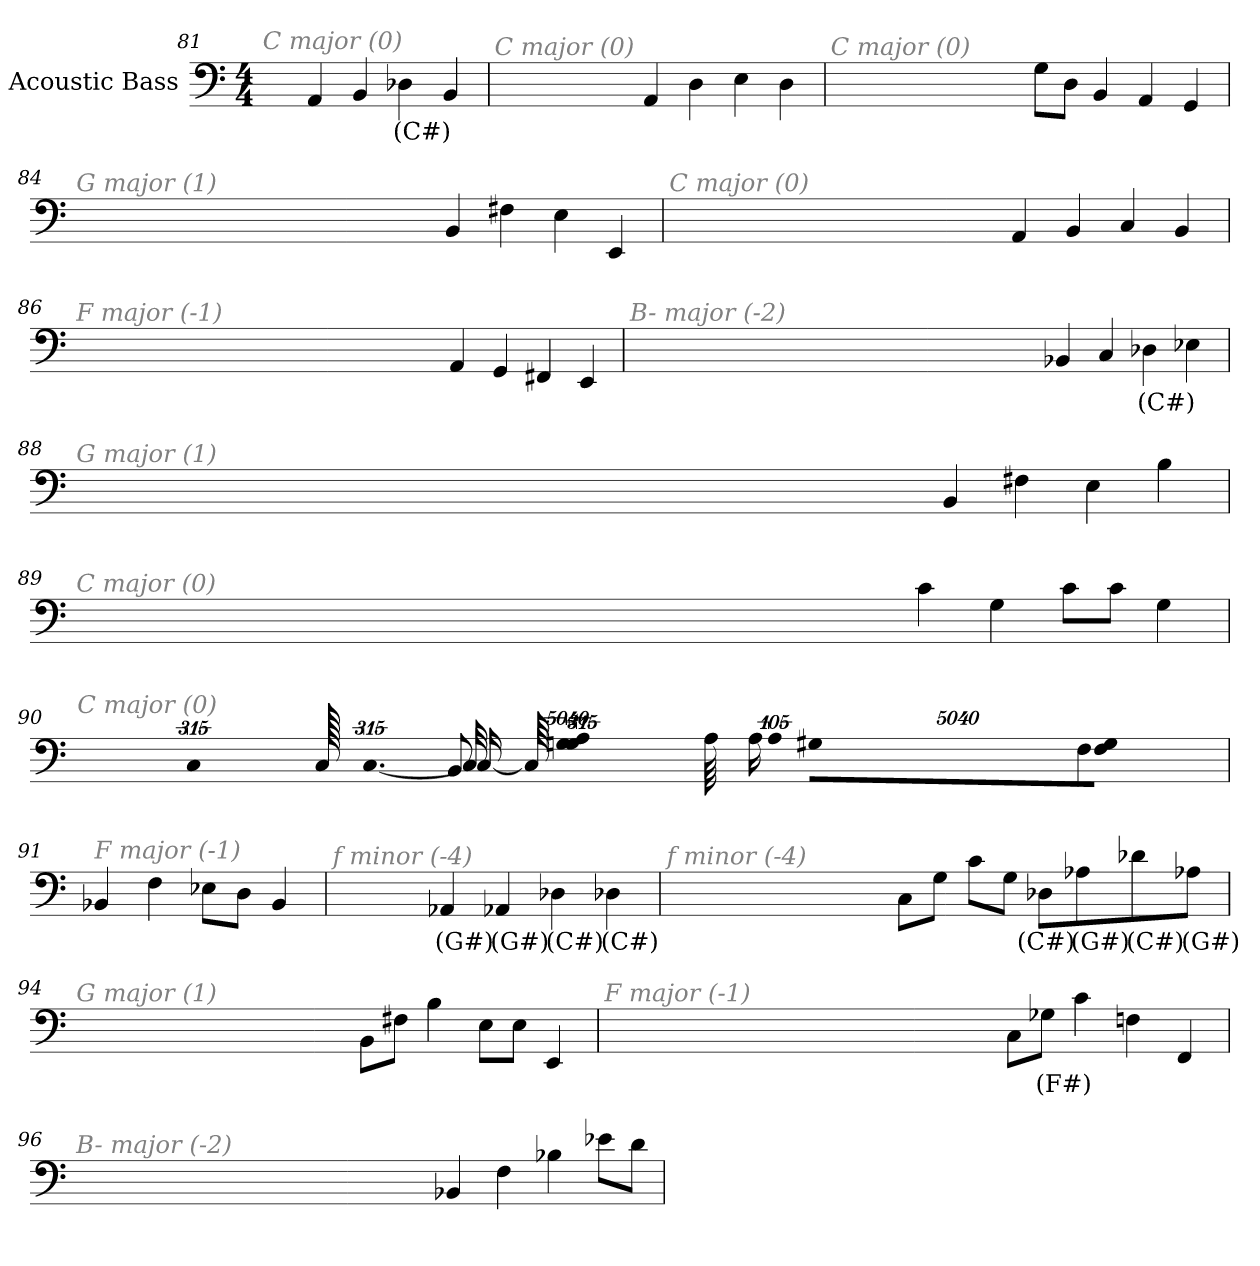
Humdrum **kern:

**kern	**text
*part1	*part1
*staff1	*staff1
*I"Acoustic Bass	*
*clefF4	*
*ITrd7c12	*
*k[]	*
*C:	*
*M4/4	*
=81	=81
!LO:TX:i:color=#808080:t=C major (0)	!
4AAA	.
4BBB	.
4DD-Xi	(C#)
4BBB	.
=82	=82
!LO:TX:i:color=#808080:t=C major (0)	!
4AAA	.
4DD	.
4EE	.
4DD	.
=83	=83
!LO:TX:i:color=#808080:t=C major (0)	!
8GGL	.
8DDJ	.
4BBB	.
4AAA	.
4GGG	.
=84	=84
!LO:TX:i:color=#808080:t=G major (1)	!
4BBB	.
4FF#X	.
4EE	.
4EEE	.
=85	=85
!LO:TX:i:color=#808080:t=C major (0)	!
4AAA	.
4BBB	.
4CC	.
4BBB	.
=86	=86
!LO:TX:i:color=#808080:t=F major (-1)	!
4AAA	.
4GGG	.
4FFF#Xj	.
4EEE	.
=87	=87
!LO:TX:i:color=#808080:t=B- major (-2)	!
4BBB-X	.
4CC	.
4DD-Xi	(C#)
4EE-X	.
=88	=88
!LO:TX:i:color=#808080:t=G major (1)	!
4BBB	.
4FF#X	.
4EE	.
4BB	.
=89	=89
!LO:TX:i:color=#808080:t=C major (0)	!
4C	.
4GG	.
8CL	.
8CJ	.
4GG	.
=90	=90
!LO:TX:i:color=#808080:t=C major (0)	!
4FF	.
!LO:N:vis=8	!
40320%3347FFL	.
!LO:N:vis=8	!
40320%3347GG	.
!LO:N:vis=8	!
40320%3347GG#XJ	.
!LO:N:vis=1024	!
[13440%13AAL	.
16AAL_	.
64AAL_	.
!LO:N:vis=256	!
20160%79AAL]	.
!LO:N:vis=8	!
40320%3347GG#	.
!LO:N:vis=8	!
40320%3347GGnJ	.
[16CCL	.
64CCL_	.
!LO:N:vis=256.	!
10080%59CCL_	.
32CCL_	.
128CCL_	.
!LO:N:vis=512	!
40320%79CCL]	.
8BBBJ	.
=91	=91
!LO:TX:i:color=#808080:t=F major (-1)	!
4BBB-X	.
4FF	.
8EE-XL	.
8DDJ	.
4BBB-	.
=92	=92
!LO:TX:i:color=#808080:t=f minor (-4)	!
4AAA-Xi	(G#)
4AAA-Xi	(G#)
4DD-Xi	(C#)
4DD-Xi	(C#)
=93	=93
!LO:TX:i:color=#808080:t=f minor (-4)	!
8CCL	.
8GGJ	.
8CL	.
8GGJ	.
8DD-XiL	(C#)
8AA-Xi	(G#)
8D-Xi	(C#)
8AA-XiJ	(G#)
=94	=94
!LO:TX:i:color=#808080:t=G major (1)	!
8BBBL	.
8FF#XJ	.
4BB	.
8EEL	.
8EEJ	.
4EEE	.
=95	=95
!LO:TX:i:color=#808080:t=F major (-1)	!
8CCL	.
8GG-XiJ	(F#)
4C	.
4FFn	.
4FFF	.
=96	=96
!LO:TX:i:color=#808080:t=B- major (-2)	!
4BBB-X	.
4FF	.
4BB-X	.
8E-XL	.
8DJ	.
=	=
*-	*-
